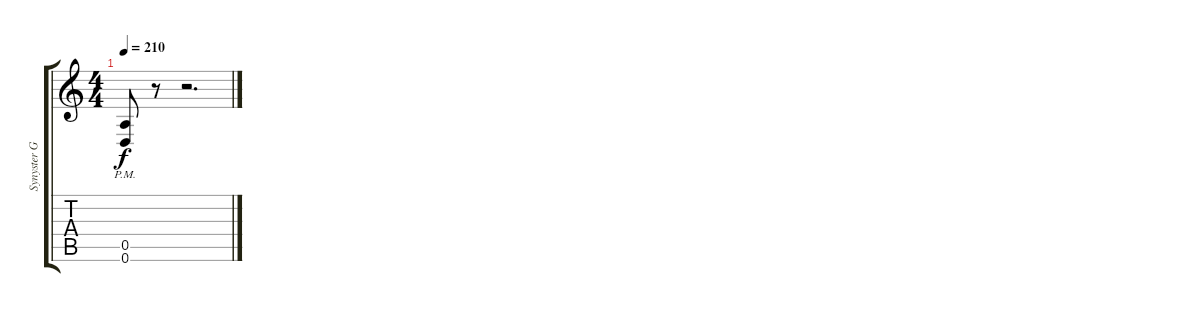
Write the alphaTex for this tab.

\track ("Synyster Gates" "Synyster G") {instrument distortionguitar}
\staff {score tabs}
\tuning (E4 B3 G3 D3 A2 D2) {hide}
\ts (4 4)
\tempo 210
\clef g2
\ks c
(0.5{pm} 0.6{pm}).8{dy f} r.8 r.2{d}
